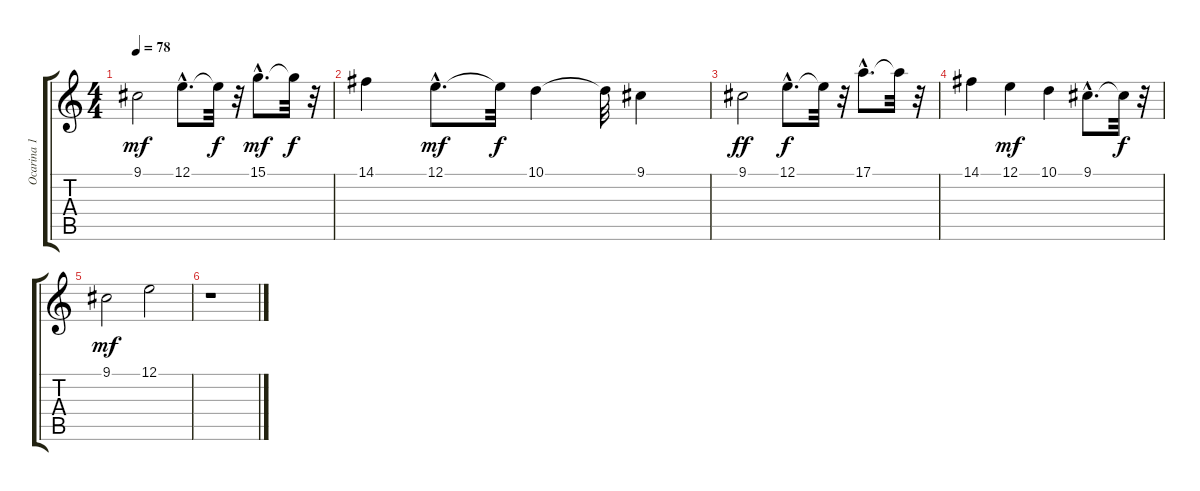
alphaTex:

\track ("Ocarina 1" "Ocarina 1") {instrument ocarina}
\staff {score tabs}
\tuning (E4 B3 G3 D3 A2 E2) {hide}
\ts (4 4)
\tempo 78
\clef g2
\ks c
9.1.2{dy mf} 12.1{hac}.8{d} 12.1{t}.32{dy f} r.32 15.1{hac}.8{d dy mf} 15.1{t}.32{dy f} r.32 |
14.1.4 12.1{hac}.8{d dy mf} 12.1{t}.32{dy f} 10.1.4 10.1{t}.32 9.1.4 |
9.1.2{dy ff} 12.1{hac}.8{d dy f} 12.1{t}.32 r.32 17.1{hac}.8{d} 17.1{t}.32 r.32 |
14.1.4 12.1.4{dy mf} 10.1.4 9.1{hac}.8{d} 9.1{t}.32{dy f} r.32 |
9.1.2{dy mf} 12.1.2 |
r.1
